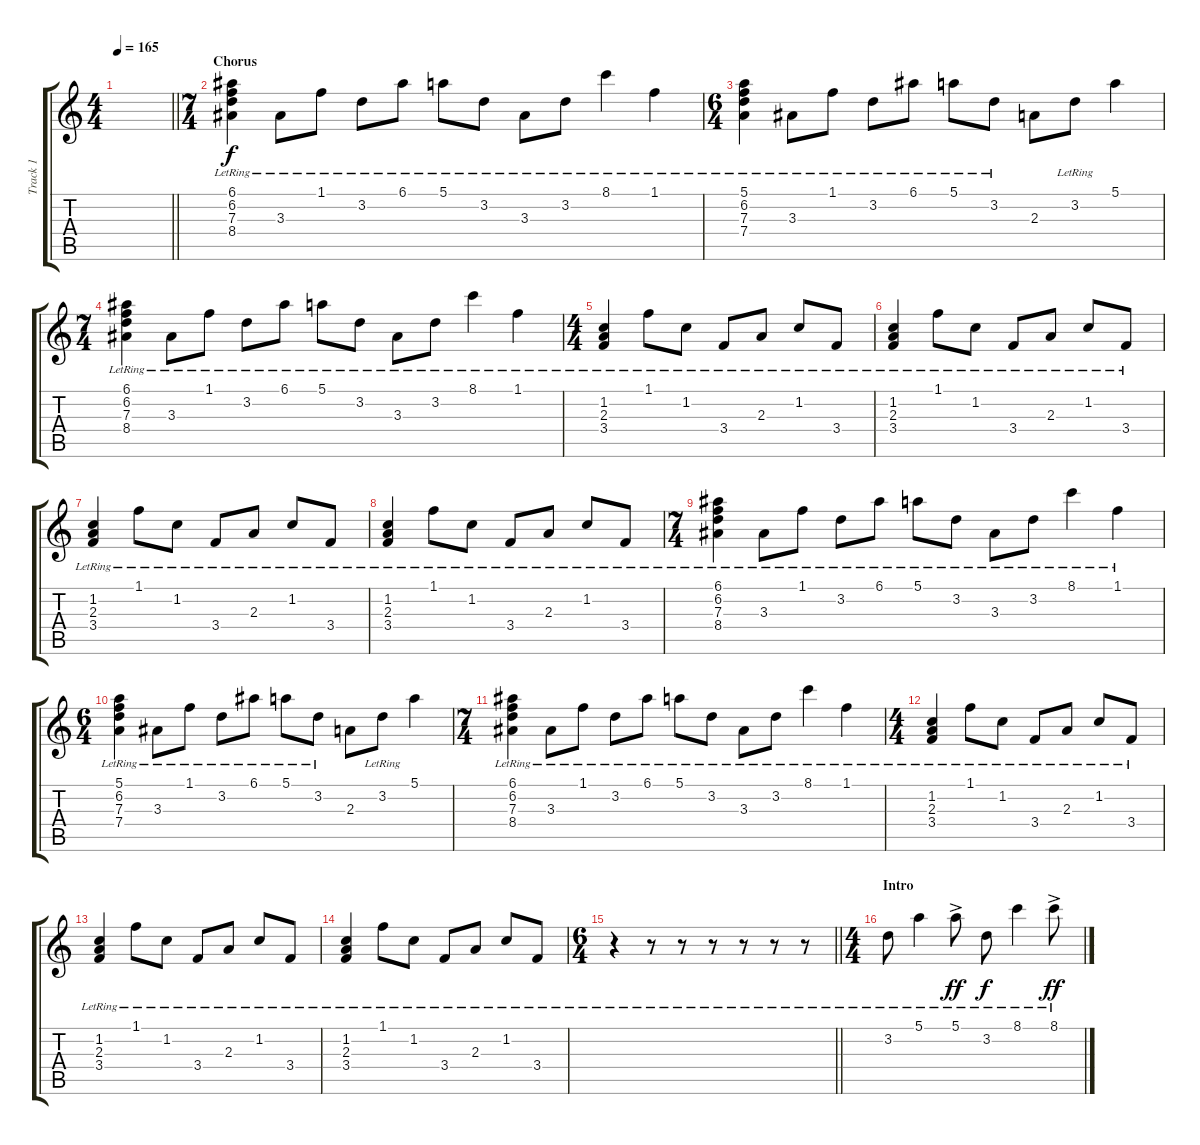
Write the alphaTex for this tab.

\track ("Track 1" "Track 1") {instrument acousticguitarnylon}
\staff {score tabs}
\tuning (E4 B3 G3 D3 A2 E2) {hide}
\ts (4 4)
\tempo 165
\clef g2
\barLineRight lightlight
\ks c
|
\ts (7 4)
\section ("" "Chorus")
(6.1{lr} 6.2{lr} 7.3{lr} 8.4{lr}).4{dy f} 3.3{lr}.8 1.1{lr}.8 3.2{lr}.8 6.1{lr}.8 5.1{lr}.8 3.2{lr}.8 3.3{lr}.8 3.2{lr}.8 8.1{lr}.4 1.1{lr}.4 |
\ts (6 4)
(5.1 6.2{lr} 7.3{lr} 7.4).4 3.3{lr}.8 1.1{lr}.8 3.2{lr}.8 6.1{lr}.8 5.1{lr}.8 3.2{lr}.8 2.3.8 3.2{lr}.8 5.1.4 |
\ts (7 4)
(6.1{lr} 6.2{lr} 7.3{lr} 8.4{lr}).4 3.3{lr}.8 1.1{lr}.8 3.2{lr}.8 6.1{lr}.8 5.1{lr}.8 3.2{lr}.8 3.3{lr}.8 3.2{lr}.8 8.1{lr}.4 1.1{lr}.4 |
\ts (4 4)
(1.2{lr} 2.3{lr} 3.4{lr}).4 1.1{lr}.8 1.2{lr}.8 3.4{lr}.8 2.3{lr}.8 1.2{lr}.8 3.4{lr}.8 |
(1.2{lr} 2.3{lr} 3.4{lr}).4 1.1{lr}.8 1.2{lr}.8 3.4{lr}.8 2.3{lr}.8 1.2{lr}.8 3.4{lr}.8 |
(1.2{lr} 2.3{lr} 3.4{lr}).4 1.1{lr}.8 1.2{lr}.8 3.4{lr}.8 2.3{lr}.8 1.2{lr}.8 3.4{lr}.8 |
(1.2{lr} 2.3{lr} 3.4{lr}).4 1.1{lr}.8 1.2{lr}.8 3.4{lr}.8 2.3{lr}.8 1.2{lr}.8 3.4{lr}.8 |
\ts (7 4)
(6.1{lr} 6.2{lr} 7.3{lr} 8.4{lr}).4 3.3{lr}.8 1.1{lr}.8 3.2{lr}.8 6.1{lr}.8 5.1{lr}.8 3.2{lr}.8 3.3{lr}.8 3.2{lr}.8 8.1{lr}.4 1.1{lr}.4 |
\ts (6 4)
(5.1 6.2{lr} 7.3{lr} 7.4).4 3.3{lr}.8 1.1{lr}.8 3.2{lr}.8 6.1{lr}.8 5.1{lr}.8 3.2{lr}.8 2.3.8 3.2{lr}.8 5.1.4 |
\ts (7 4)
(6.1{lr} 6.2{lr} 7.3{lr} 8.4{lr}).4 3.3{lr}.8 1.1{lr}.8 3.2{lr}.8 6.1{lr}.8 5.1{lr}.8 3.2{lr}.8 3.3{lr}.8 3.2{lr}.8 8.1{lr}.4 1.1{lr}.4 |
\ts (4 4)
(1.2{lr} 2.3{lr} 3.4{lr}).4 1.1{lr}.8 1.2{lr}.8 3.4{lr}.8 2.3{lr}.8 1.2{lr}.8 3.4{lr}.8 |
(1.2{lr} 2.3{lr} 3.4{lr}).4 1.1{lr}.8 1.2{lr}.8 3.4{lr}.8 2.3{lr}.8 1.2{lr}.8 3.4{lr}.8 |
(1.2{lr} 2.3{lr} 3.4{lr}).4 1.1{lr}.8 1.2{lr}.8 3.4{lr}.8 2.3{lr}.8 1.2{lr}.8 3.4{lr}.8 |
\ts (6 4)
\barLineRight lightlight
r.4 r.8 r.8 r.8 r.8 r.8 r.8 |
\ts (4 4)
\section ("" "Intro")
3.2{lr}.8{volume 11} 5.1{lr}.4 5.1{ac lr}.8{dy ff} 3.2{lr}.8{dy f} 8.1{lr}.4 8.1{ac lr}.8{dy ff}
